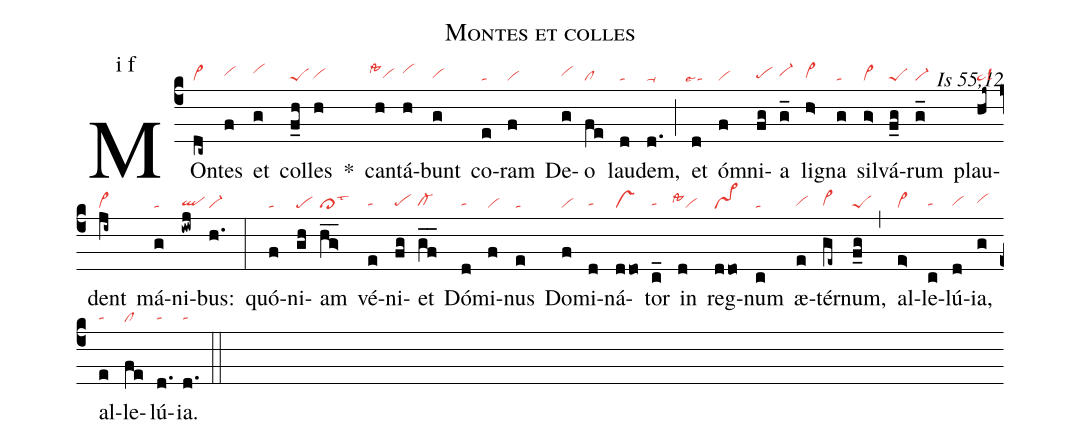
name: Montes et colles;
commentary: Is 55,12;
annotation: i f;
mode: 1;
nabc-lines: 1;
%%
(c4)
MOn(dc~|vi>)tes(f|vihh) et(g|vihi) col(f_h|peS)les(h|vihg) *()
can(h|``vihglssta1)tá(h|vihi)bunt(g|vihg) co(e|ta)ram(f|vi) De(g|vihh)o(fe|cl) lau(d|ta)dem,(d.|ta-) (;)
et(d|``talse4) óm(f|vi)ni(fg|pehg)a(g_|vi-hh) lig(h>|vi>hg)na(g|ta) sil(g>|vi>)vá(f_g|peS)rum(g_|vi-)
plau(hj~|ta>lsl3)dent(ji~|vi>) má(g|ta)ni(iwj|qlhg)bus:(h.|vi-) (:)
quó(f|ta)ni(gh|pe)am(hg>__|cl>lst3) vé(e|tahg)ni(fg|pehg)et(gf__|cl-hg) Dó(d|tahg)mi(f|vi)nus(e|ta) Do(f|vi)mi(d|tahg)ná(ddo|vs)tor(c_|tahg)
in(d|``vilssta1) reg(ddo>|vs>)num(c|ta) æ(e|vihg)tér(ge~|vi>hg)num,(f_g|peS) (,)
al(e>|vi>)le(c|tahg)lú(d|vihg)ia,(g|vihh) al(e|tahg)le(fe|cl)lú(d.|tahg)ia.(d.|tahg) (::)
